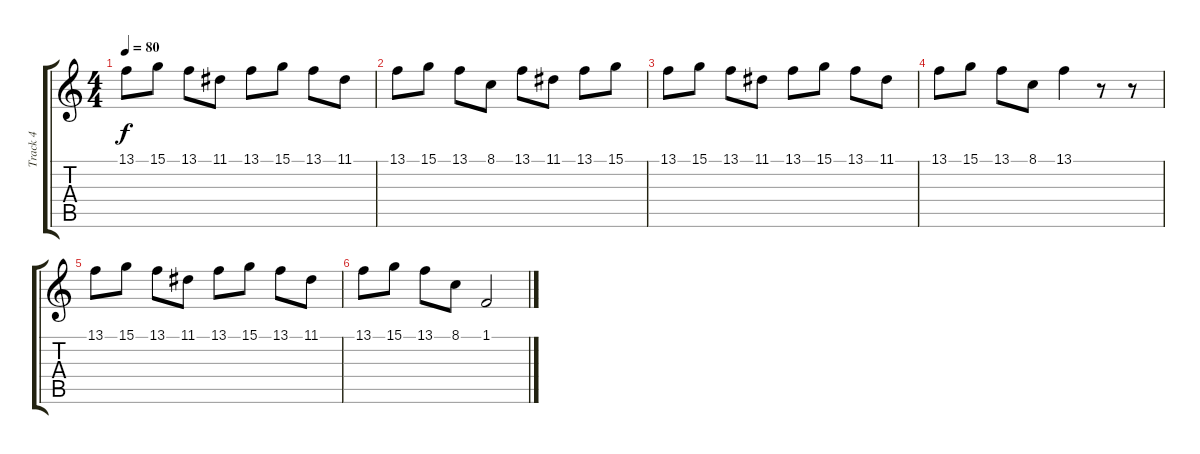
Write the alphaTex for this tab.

\track ("Track 4" "Track 4") {instrument pad4choir}
\staff {score tabs}
\tuning (E4 B3 G3 D3 A2 E2) {hide}
\ts (4 4)
\tempo 80
\clef g2
\ks c
13.1.8{dy f} 15.1.8 13.1.8 11.1.8 13.1.8 15.1.8 13.1.8 11.1.8 |
13.1.8 15.1.8 13.1.8 8.1.8 13.1.8 11.1.8 13.1.8 15.1.8 |
13.1.8 15.1.8 13.1.8 11.1.8 13.1.8 15.1.8 13.1.8 11.1.8 |
13.1.8 15.1.8 13.1.8 8.1.8 13.1.4 r.8 r.8 |
13.1.8 15.1.8 13.1.8 11.1.8 13.1.8 15.1.8 13.1.8 11.1.8 |
13.1.8 15.1.8 13.1.8 8.1.8 1.1.2
